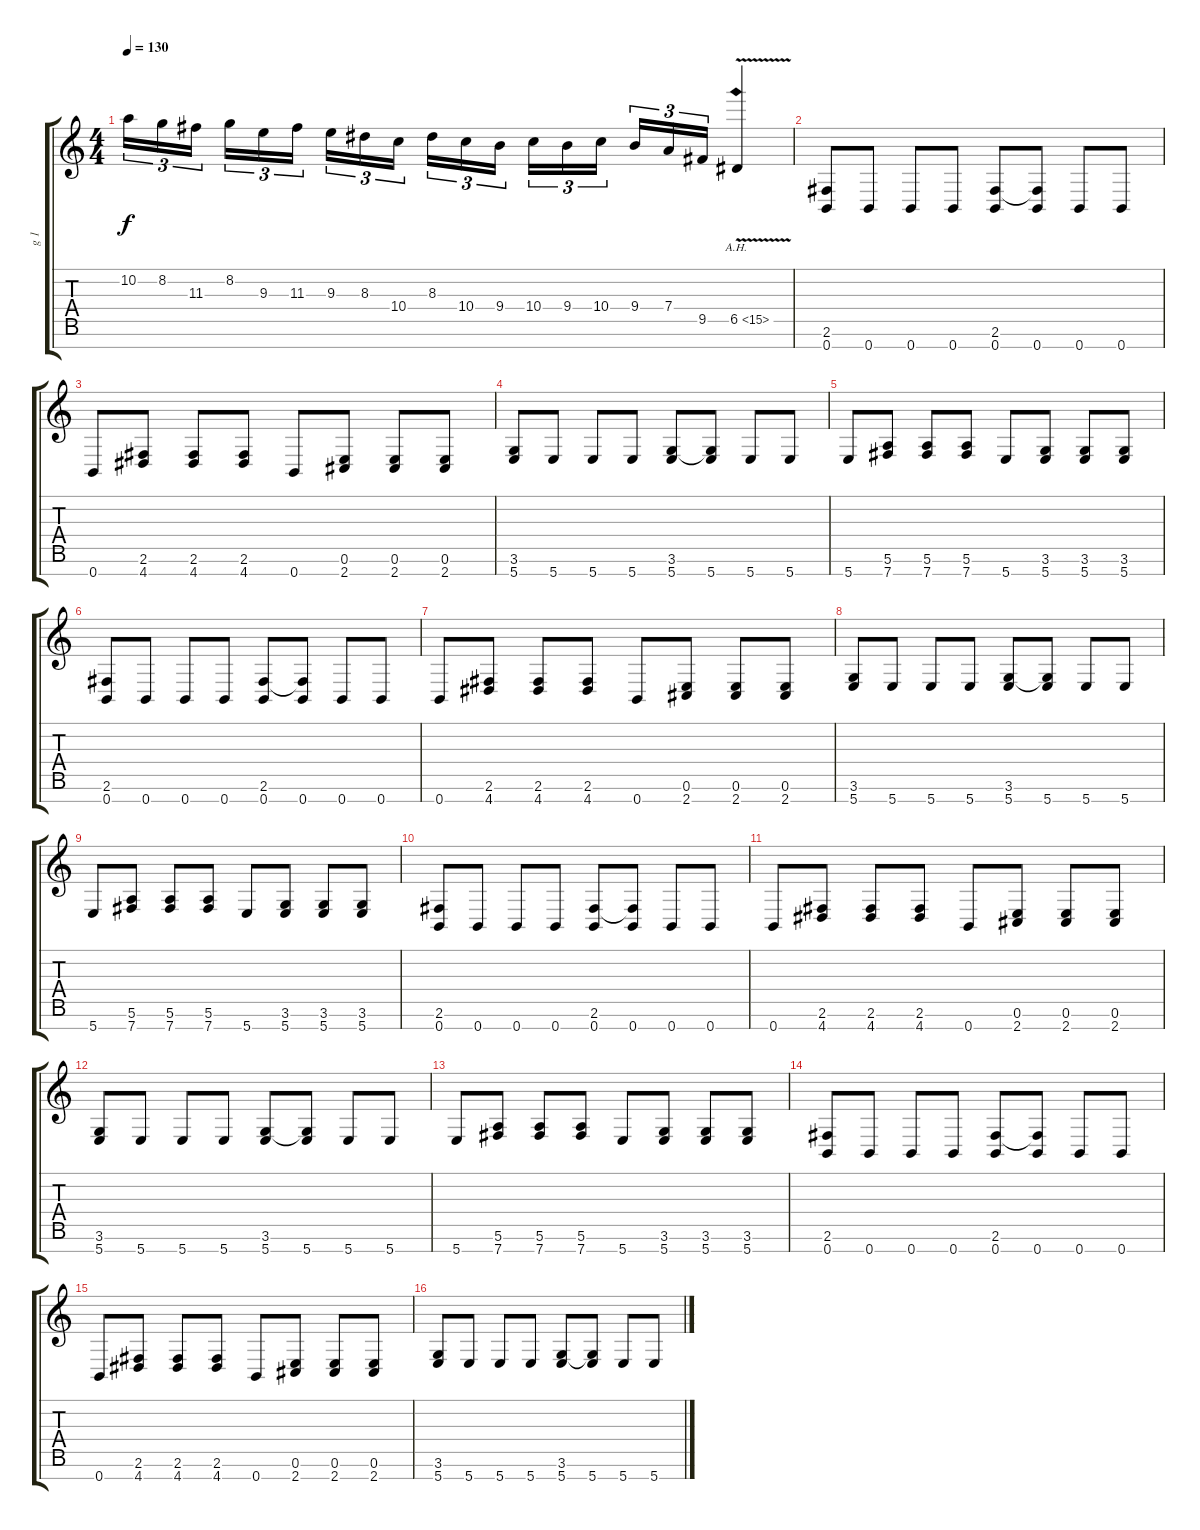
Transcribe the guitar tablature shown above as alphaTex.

\track ("g 1" "g 1") {instrument distortionguitar}
\staff {score tabs}
\tuning (E4 B3 G3 D3 A2 E2 B1) {hide}
\ts (4 4)
\tempo 130
\clef g2
\ks c
10.2.16{tu (3 2) dy f} 8.2.16{tu (3 2)} 11.3.16{tu (3 2) beam splitsecondary} 8.2.16{tu (3 2)} 9.3.16{tu (3 2)} 11.3.16{tu (3 2)} 9.3.16{tu (3 2)} 8.3.16{tu (3 2)} 10.4.16{tu (3 2) beam splitsecondary} 8.3.16{tu (3 2)} 10.4.16{tu (3 2)} 9.4.16{tu (3 2)} 10.4.16{tu (3 2)} 9.4.16{tu (3 2)} 10.4.16{tu (3 2) beam splitsecondary} 9.4.16{tu (3 2)} 7.4.16{tu (3 2)} 9.5.16{tu (3 2)} 6.5{ah 9 v}.4 |
(2.6 0.7).8{balance 0} 0.7.8 0.7.8 0.7.8 (2.6 0.7).8 (2.6{t} 0.7).8 0.7.8 0.7.8 |
0.7.8 (2.6 4.7).8 (2.6 4.7).8 (2.6 4.7).8 0.7.8 (0.6 2.7).8 (0.6 2.7).8 (0.6 2.7).8 |
(3.6 5.7).8 5.7.8 5.7.8 5.7.8 (3.6 5.7).8 (3.6{t} 5.7).8 5.7.8 5.7.8 |
5.7.8 (5.6 7.7).8 (5.6 7.7).8 (5.6 7.7).8 5.7.8 (3.6 5.7).8 (3.6 5.7).8 (3.6 5.7).8 |
(2.6 0.7).8 0.7.8 0.7.8 0.7.8 (2.6 0.7).8 (2.6{t} 0.7).8 0.7.8 0.7.8 |
0.7.8 (2.6 4.7).8 (2.6 4.7).8 (2.6 4.7).8 0.7.8 (0.6 2.7).8 (0.6 2.7).8 (0.6 2.7).8 |
(3.6 5.7).8 5.7.8 5.7.8 5.7.8 (3.6 5.7).8 (3.6{t} 5.7).8 5.7.8 5.7.8 |
5.7.8 (5.6 7.7).8 (5.6 7.7).8 (5.6 7.7).8 5.7.8 (3.6 5.7).8 (3.6 5.7).8 (3.6 5.7).8 |
(2.6 0.7).8 0.7.8 0.7.8 0.7.8 (2.6 0.7).8 (2.6{t} 0.7).8 0.7.8 0.7.8 |
0.7.8 (2.6 4.7).8 (2.6 4.7).8 (2.6 4.7).8 0.7.8 (0.6 2.7).8 (0.6 2.7).8 (0.6 2.7).8 |
(3.6 5.7).8 5.7.8 5.7.8 5.7.8 (3.6 5.7).8 (3.6{t} 5.7).8 5.7.8 5.7.8 |
5.7.8 (5.6 7.7).8 (5.6 7.7).8 (5.6 7.7).8 5.7.8 (3.6 5.7).8 (3.6 5.7).8 (3.6 5.7).8 |
(2.6 0.7).8 0.7.8 0.7.8 0.7.8 (2.6 0.7).8 (2.6{t} 0.7).8 0.7.8 0.7.8 |
0.7.8 (2.6 4.7).8 (2.6 4.7).8 (2.6 4.7).8 0.7.8 (0.6 2.7).8 (0.6 2.7).8 (0.6 2.7).8 |
(3.6 5.7).8 5.7.8 5.7.8 5.7.8 (3.6 5.7).8 (3.6{t} 5.7).8 5.7.8 5.7.8
